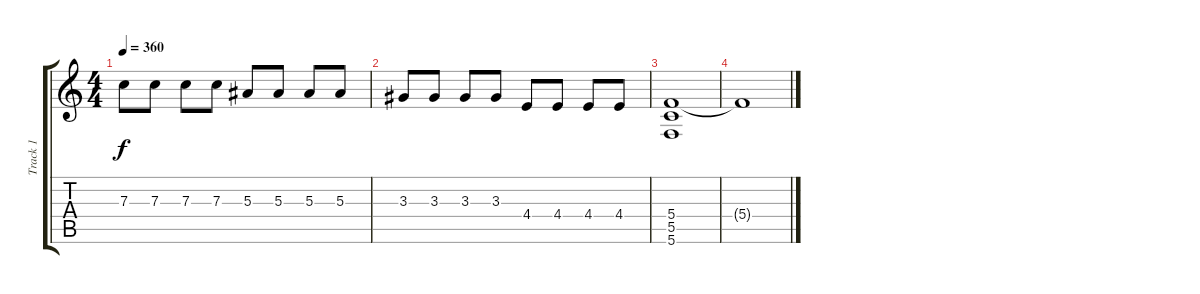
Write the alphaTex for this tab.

\track ("Track 1" "Track 1") {instrument overdrivenguitar}
\staff {score tabs}
\tuning (D4 A3 F3 C3 G2 C2) {hide}
\ts (4 4)
\tempo 360
\clef g2
\ks c
7.3.8{dy f} 7.3.8 7.3.8 7.3.8 5.3.8 5.3.8 5.3.8 5.3.8 |
3.3.8 3.3.8 3.3.8 3.3.8 4.4.8 4.4.8 4.4.8 4.4.8 |
(5.4 5.5 5.6).1 |
5.4{t}.1
